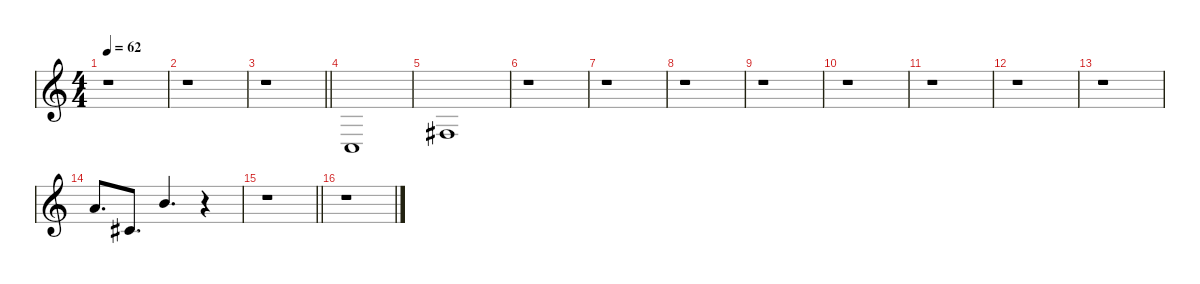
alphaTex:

\defaultSystemsLayout 4
\hideDynamics
\bracketExtendMode nobrackets
\singleTrackTrackNamePolicy hidden
\multiTrackTrackNamePolicy hidden
\firstSystemTrackNameMode fullname
\otherSystemsTrackNameOrientation horizontal
\track ("Keys" "el.pno.") {defaultSystemsLayout 16 instrument electricgrandpiano}
\staff {score}
\tuning (E4 C4 G3 C3 G2 C2)
\ts (4 4)
\tempo 62
\clef g2
\ks c
r.1{dy f beam Down} |
r.1{beam Down} |
\barLineRight lightlight
r.1{beam Down} |
5.5.1{beam Up} |
11.5{acc #}.1{beam Up} |
r.1{beam Down} |
r.1{beam Down} |
r.1{beam Down} |
r.1{beam Down} |
r.1{beam Down} |
r.1{beam Down} |
r.1{beam Down} |
r.1{beam Down} |
9.2.8{d beam Up} 6.3{acc #}.8{d dy ff beam Up} 11.2.4{d dy fff beam Up} r.4{beam Up} |
\barLineRight lightlight
r.1{beam Down} |
r.1{beam Down}
